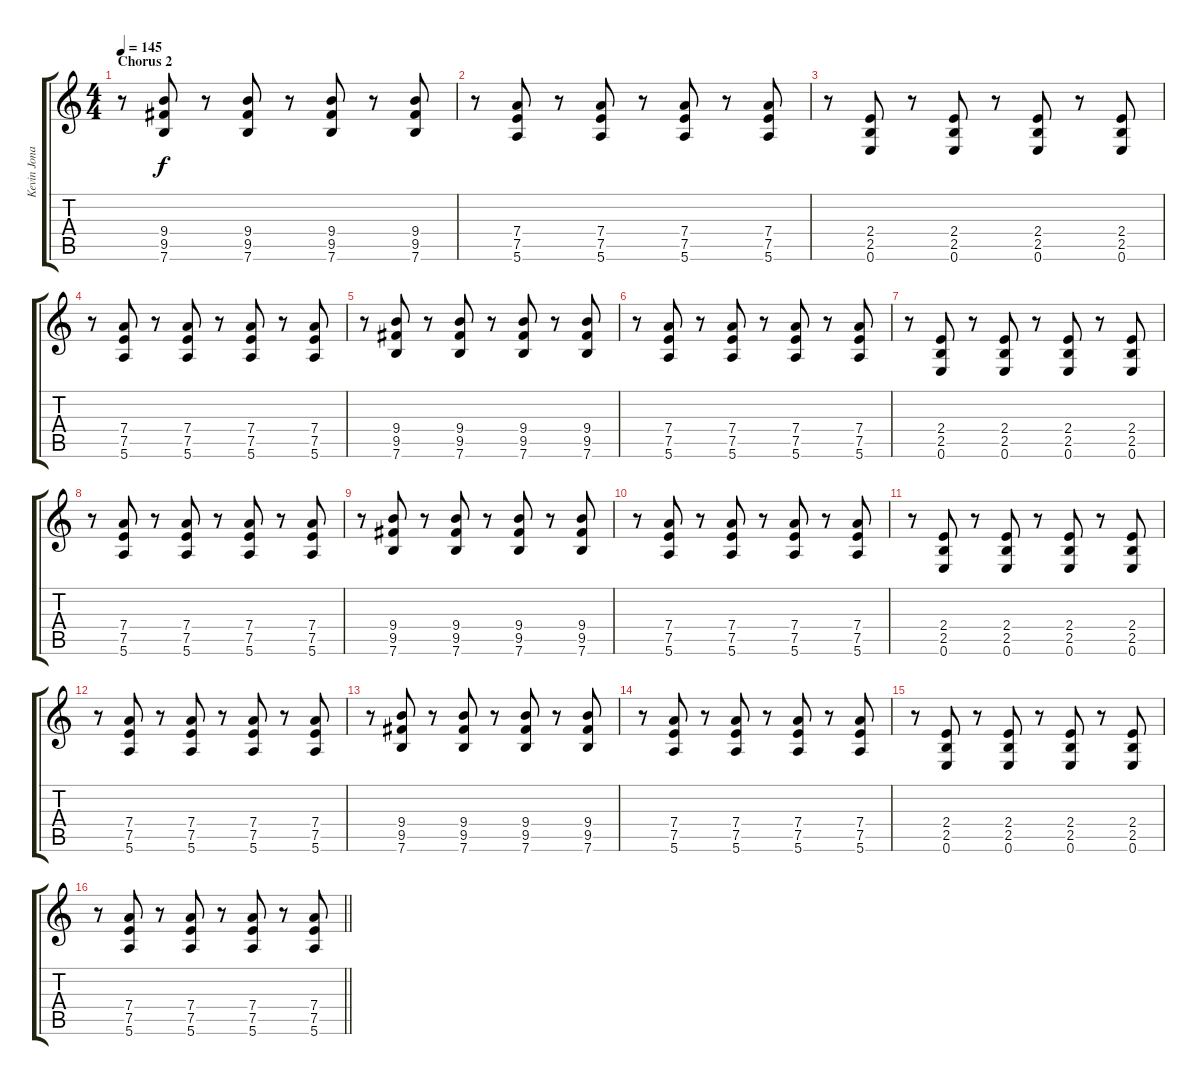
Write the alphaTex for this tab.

\track ("Kevin Jonas" "Kevin Jona") {instrument distortionguitar}
\staff {score tabs}
\tuning (E4 B3 G3 D3 A2 E2) {hide}
\ts (4 4)
\section ("" "Chorus 2")
\tempo 145
\clef g2
\ks c
r.8{dy f} (9.4 9.5 7.6).8 r.8 (9.4 9.5 7.6).8 r.8 (9.4 9.5 7.6).8 r.8 (9.4 9.5 7.6).8 |
r.8 (7.4 7.5 5.6).8 r.8 (7.4 7.5 5.6).8 r.8 (7.4 7.5 5.6).8 r.8 (7.4 7.5 5.6).8 |
r.8 (2.4 2.5 0.6).8 r.8 (2.4 2.5 0.6).8 r.8 (2.4 2.5 0.6).8 r.8 (2.4 2.5 0.6).8 |
r.8 (7.4 7.5 5.6).8 r.8 (7.4 7.5 5.6).8 r.8 (7.4 7.5 5.6).8 r.8 (7.4 7.5 5.6).8 |
r.8 (9.4 9.5 7.6).8 r.8 (9.4 9.5 7.6).8 r.8 (9.4 9.5 7.6).8 r.8 (9.4 9.5 7.6).8 |
r.8 (7.4 7.5 5.6).8 r.8 (7.4 7.5 5.6).8 r.8 (7.4 7.5 5.6).8 r.8 (7.4 7.5 5.6).8 |
r.8 (2.4 2.5 0.6).8 r.8 (2.4 2.5 0.6).8 r.8 (2.4 2.5 0.6).8 r.8 (2.4 2.5 0.6).8 |
r.8 (7.4 7.5 5.6).8 r.8 (7.4 7.5 5.6).8 r.8 (7.4 7.5 5.6).8 r.8 (7.4 7.5 5.6).8 |
r.8 (9.4 9.5 7.6).8 r.8 (9.4 9.5 7.6).8 r.8 (9.4 9.5 7.6).8 r.8 (9.4 9.5 7.6).8 |
r.8 (7.4 7.5 5.6).8 r.8 (7.4 7.5 5.6).8 r.8 (7.4 7.5 5.6).8 r.8 (7.4 7.5 5.6).8 |
r.8 (2.4 2.5 0.6).8 r.8 (2.4 2.5 0.6).8 r.8 (2.4 2.5 0.6).8 r.8 (2.4 2.5 0.6).8 |
r.8 (7.4 7.5 5.6).8 r.8 (7.4 7.5 5.6).8 r.8 (7.4 7.5 5.6).8 r.8 (7.4 7.5 5.6).8 |
r.8 (9.4 9.5 7.6).8 r.8 (9.4 9.5 7.6).8 r.8 (9.4 9.5 7.6).8 r.8 (9.4 9.5 7.6).8 |
r.8 (7.4 7.5 5.6).8 r.8 (7.4 7.5 5.6).8 r.8 (7.4 7.5 5.6).8 r.8 (7.4 7.5 5.6).8 |
r.8 (2.4 2.5 0.6).8 r.8 (2.4 2.5 0.6).8 r.8 (2.4 2.5 0.6).8 r.8 (2.4 2.5 0.6).8 |
\barLineRight lightlight
r.8 (7.4 7.5 5.6).8 r.8 (7.4 7.5 5.6).8 r.8 (7.4 7.5 5.6).8 r.8 (7.4 7.5 5.6).8
